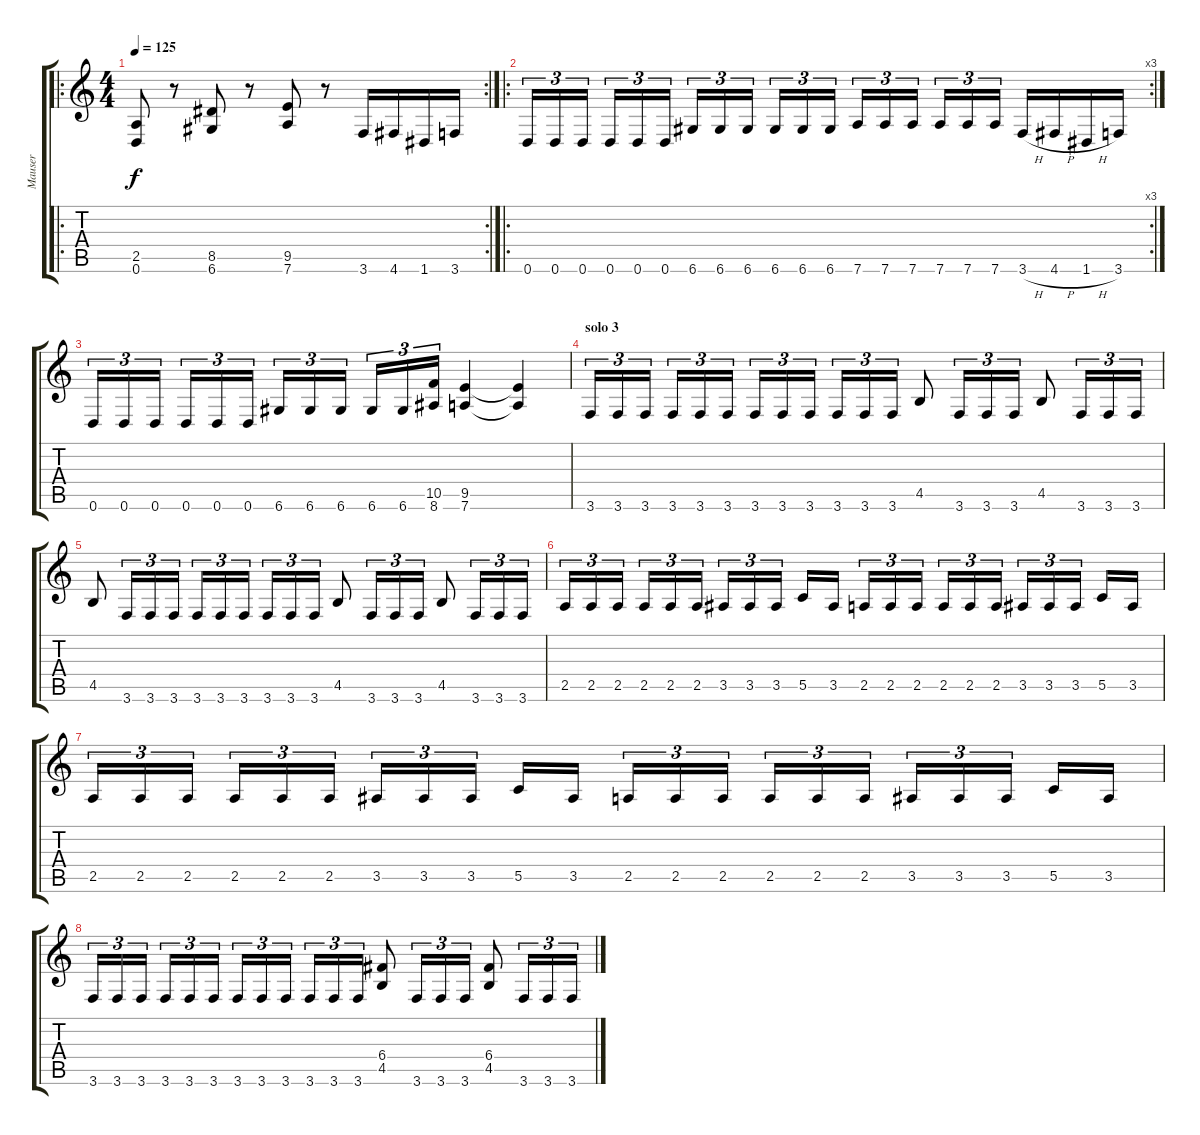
\track ("Mauser" "Mauser") {instrument distortionguitar}
\staff {score tabs}
\tuning (D4 A3 F3 C3 G2 D2) {hide}
\ro
\rc 2
\ts (4 4)
\tempo 125
\clef g2
\ks c
(2.5 0.6).8{dy f} r.8 (8.5 6.6).8 r.8 (9.5 7.6).8 r.8 3.6.16 4.6.16 1.6.16 3.6.16 |
\ro
\rc 3
0.6.16{tu (3 2)} 0.6.16{tu (3 2)} 0.6.16{tu (3 2)} 0.6.16{tu (3 2)} 0.6.16{tu (3 2)} 0.6.16{tu (3 2)} 6.6.16{tu (3 2)} 6.6.16{tu (3 2)} 6.6.16{tu (3 2)} 6.6.16{tu (3 2)} 6.6.16{tu (3 2)} 6.6.16{tu (3 2)} 7.6.16{tu (3 2)} 7.6.16{tu (3 2)} 7.6.16{tu (3 2)} 7.6.16{tu (3 2)} 7.6.16{tu (3 2)} 7.6.16{tu (3 2)} 3.6{h}.16 4.6{h}.16 1.6{h}.16 3.6.16 |
0.6.16{tu (3 2)} 0.6.16{tu (3 2)} 0.6.16{tu (3 2)} 0.6.16{tu (3 2)} 0.6.16{tu (3 2)} 0.6.16{tu (3 2)} 6.6.16{tu (3 2)} 6.6.16{tu (3 2)} 6.6.16{tu (3 2)} 6.6.16{tu (3 2)} 6.6.16{tu (3 2)} (10.5 8.6).16{tu (3 2)} (9.5 7.6).4 (9.5{t} 7.6{t}).4 |
\section ("" "solo 3")
3.6.16{tu (3 2)} 3.6.16{tu (3 2)} 3.6.16{tu (3 2)} 3.6.16{tu (3 2)} 3.6.16{tu (3 2)} 3.6.16{tu (3 2)} 3.6.16{tu (3 2)} 3.6.16{tu (3 2)} 3.6.16{tu (3 2)} 3.6.16{tu (3 2)} 3.6.16{tu (3 2)} 3.6.16{tu (3 2)} 4.5.8 3.6.16{tu (3 2)} 3.6.16{tu (3 2)} 3.6.16{tu (3 2)} 4.5.8 3.6.16{tu (3 2)} 3.6.16{tu (3 2)} 3.6.16{tu (3 2)} |
4.5.8 3.6.16{tu (3 2)} 3.6.16{tu (3 2)} 3.6.16{tu (3 2)} 3.6.16{tu (3 2)} 3.6.16{tu (3 2)} 3.6.16{tu (3 2)} 3.6.16{tu (3 2)} 3.6.16{tu (3 2)} 3.6.16{tu (3 2)} 4.5.8 3.6.16{tu (3 2)} 3.6.16{tu (3 2)} 3.6.16{tu (3 2)} 4.5.8 3.6.16{tu (3 2)} 3.6.16{tu (3 2)} 3.6.16{tu (3 2)} |
2.5.16{tu (3 2)} 2.5.16{tu (3 2)} 2.5.16{tu (3 2)} 2.5.16{tu (3 2)} 2.5.16{tu (3 2)} 2.5.16{tu (3 2)} 3.5.16{tu (3 2)} 3.5.16{tu (3 2)} 3.5.16{tu (3 2)} 5.5.16 3.5.16 2.5.16{tu (3 2)} 2.5.16{tu (3 2)} 2.5.16{tu (3 2)} 2.5.16{tu (3 2)} 2.5.16{tu (3 2)} 2.5.16{tu (3 2)} 3.5.16{tu (3 2)} 3.5.16{tu (3 2)} 3.5.16{tu (3 2)} 5.5.16 3.5.16 |
2.5.16{tu (3 2)} 2.5.16{tu (3 2)} 2.5.16{tu (3 2)} 2.5.16{tu (3 2)} 2.5.16{tu (3 2)} 2.5.16{tu (3 2)} 3.5.16{tu (3 2)} 3.5.16{tu (3 2)} 3.5.16{tu (3 2)} 5.5.16 3.5.16 2.5.16{tu (3 2)} 2.5.16{tu (3 2)} 2.5.16{tu (3 2)} 2.5.16{tu (3 2)} 2.5.16{tu (3 2)} 2.5.16{tu (3 2)} 3.5.16{tu (3 2)} 3.5.16{tu (3 2)} 3.5.16{tu (3 2)} 5.5.16 3.5.16 |
3.6.16{tu (3 2)} 3.6.16{tu (3 2)} 3.6.16{tu (3 2)} 3.6.16{tu (3 2)} 3.6.16{tu (3 2)} 3.6.16{tu (3 2)} 3.6.16{tu (3 2)} 3.6.16{tu (3 2)} 3.6.16{tu (3 2)} 3.6.16{tu (3 2)} 3.6.16{tu (3 2)} 3.6.16{tu (3 2)} (6.4 4.5).8 3.6.16{tu (3 2)} 3.6.16{tu (3 2)} 3.6.16{tu (3 2)} (6.4 4.5).8 3.6.16{tu (3 2)} 3.6.16{tu (3 2)} 3.6.16{tu (3 2)}
